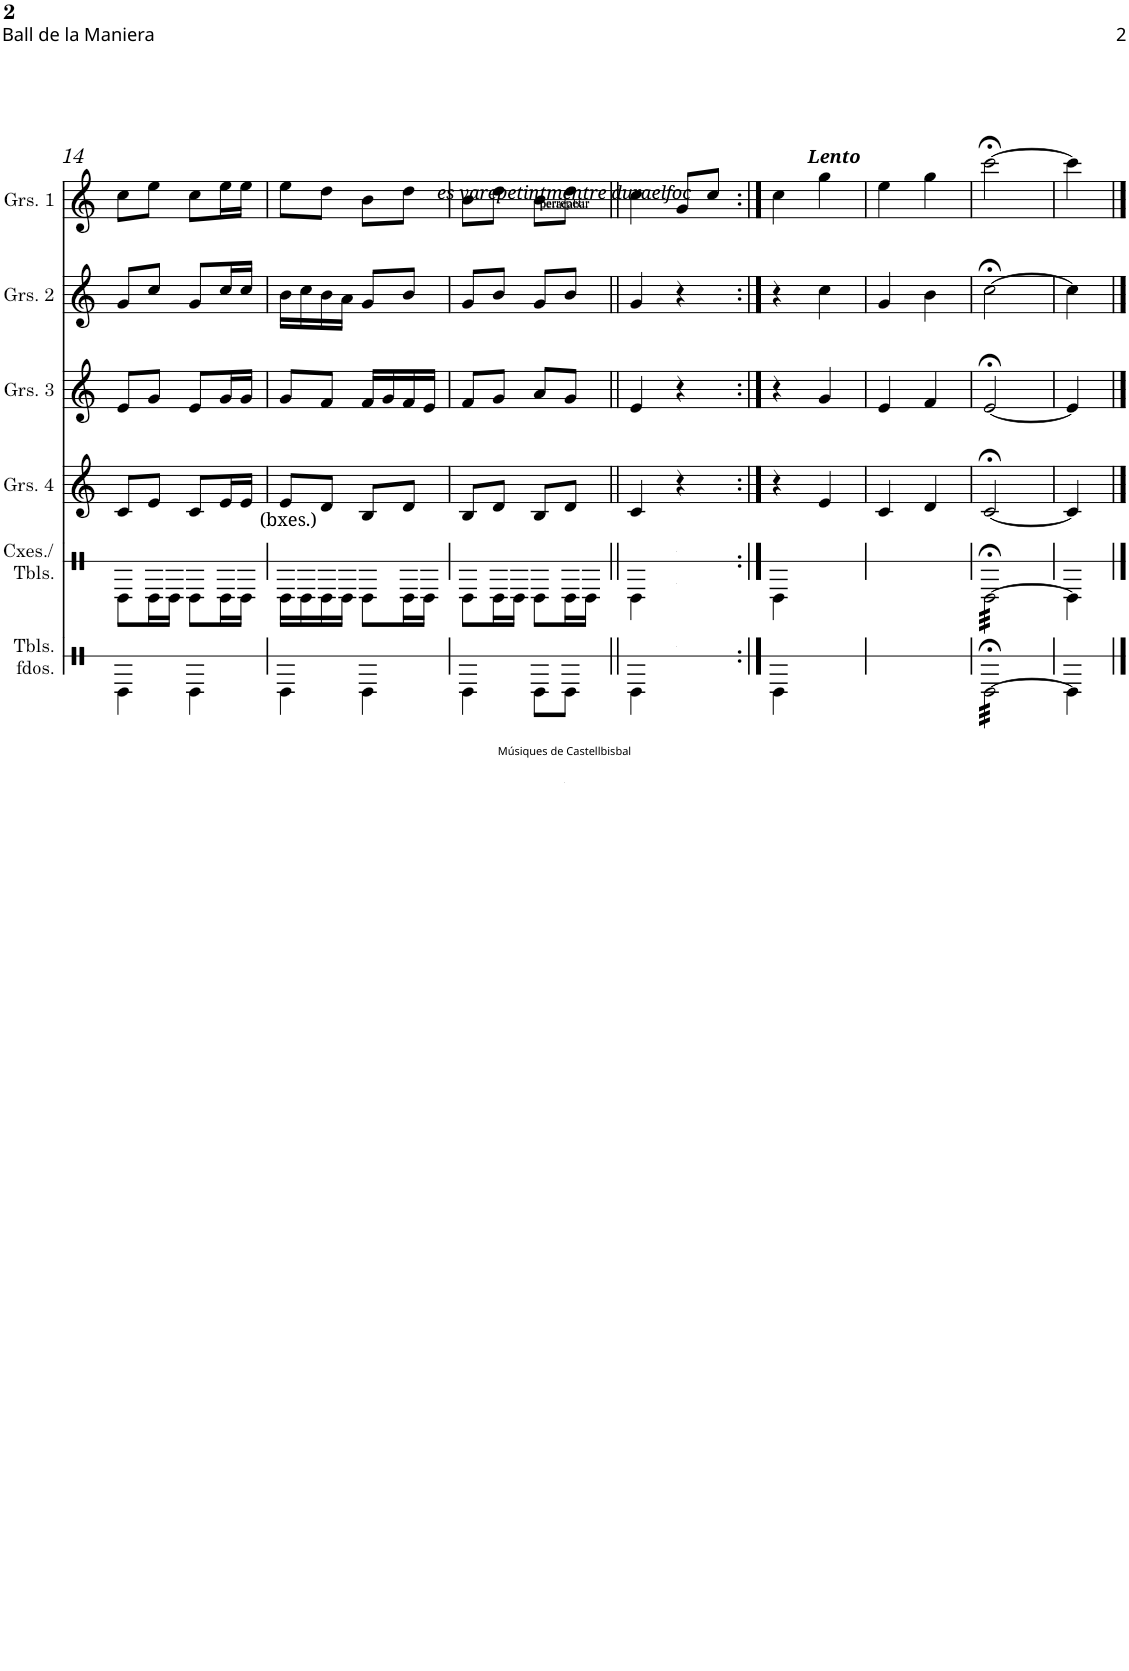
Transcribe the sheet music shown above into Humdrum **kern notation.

**kern	**kern	**kern	**kern	**kern	**kern
*part6	*part5	*part4	*part3	*part2	*part1
*staff6	*staff5	*staff4	*staff3	*staff2	*staff1
*I"Timbals fondos	*I"Caixes/ Timbals	*I"Gralles 4	*I"Gralles 3	*I"Gralles 2	*I"Gralles 1
*I'Tbls. fdos.	*I'Cxes./ Tbls.	*I'Grs. 4	*I'Grs. 3	*I'Grs. 2	*I'Grs. 1
!!LO:PB:g=z
*clefX	*clefX	*clefG2	*clefG2	*clefG2	*clefG2
*k[]	*k[]	*k[]	*k[]	*k[]	*k[]
*M2/4	*M2/4	*M2/4	*M2/4	*M2/4	*M2/4
=14	=14	=14	=14	=14	=14
4e\	8e\L	8c/L	8e/L	8g/L	8cc\L
.	16e\L	8e/J	8g/J	8cc/J	8ee\J
.	16e\JJ	.	.	.	.
4e\	8e\L	8c/L	8e/L	8g/L	8cc\L
.	16e\L	16e/L	16g/L	16cc/L	16ee\L
.	16e\JJ	16e/JJ	16g/JJ	16cc/JJ	16ee\JJ
!	!	!LO:TX:b:t=(bxes.)	!	!	!
=15	=15	=15	=15	=15	=15
4e\	16e\LL	8e/L	8g/L	16b\LL	8ee\L
.	16e\	.	.	16cc\	.
.	16e\	8d/J	8f/J	16b\	8dd\J
.	16e\JJ	.	.	16a\JJ	.
4e\	8e\L	8B/L	16f/LL	8g/L	8b\L
.	.	.	16g/	.	.
.	16e\L	8d/J	16f/	8b/J	8dd\J
.	16e\JJ	.	16e/JJ	.	.
=16	=16	=16	=16	=16	=16
4e\	8e\L	8B/L	8f/L	8g/L	8b\L
.	16e\L	8d/J	8g/J	8b/J	8dd\J
.	16e\JJ	.	.	.	.
8e\L	8e\L	8B/L	8a/L	8g/L	8b\L
8e\J	16e\L	8d/J	8g/J	8b/J	8dd\J
.	16e\JJ	.	.	.	.
=17||	=17||	=17||	=17||	=17||	=17||
4e\	4e\	4c/	4e/	4g/	4cc\
!	!LO:TX:b:t=.	!	!	!	!
!	!LO:TX:a:t=.	!	!	!	!
!LO:TX:a:t=.	!	!	!	!	!
4ryy	4ryy	4r	4r	4r	8g/L
.	.	.	.	.	8cc/J
=18:|!	=18:|!	=18:|!	=18:|!	=18:|!	=18:|!
*	*	*	*	*	*^
4e\	4e\	4r	4r	4r	4cc\	8.ryy
!	!	!	!	!	!	!LO:TX:a:Bi:t=Lento
.	.	.	.	.	.	4ryy
4ryy	4ryy	4e/	4g/	4cc\	4gg\	.
.	.	.	.	.	.	16ryy
*	*	*	*	*	*v	*v
=19	=19	=19	=19	=19	=19
2ryy	2ryy	4c/	4e/	4g/	4ee\
.	.	4d/	4f/	4b\	4gg\
=20	=20	=20	=20	=20	=20
*tremolo	*	*	*	*	*
*	*tremolo	*	*	*	*
[32e;<\LLL	[32e;<\LLL	[2c;</	[2e;</	[2cc;<\	[2ccc;<\
32e;<\	32e;<\	.	.	.	.
32e;<\	32e;<\	.	.	.	.
32e;<\	32e;<\	.	.	.	.
32e;<\	32e;<\	.	.	.	.
32e;<\	32e;<\	.	.	.	.
32e;<\	32e;<\	.	.	.	.
32e;<\	32e;<\	.	.	.	.
32e;<\	32e;<\	.	.	.	.
32e;<\	32e;<\	.	.	.	.
32e;<\	32e;<\	.	.	.	.
32e;<\	32e;<\	.	.	.	.
32e;<\	32e;<\	.	.	.	.
32e;<\	32e;<\	.	.	.	.
32e;<\	32e;<\	.	.	.	.
32e;<\JJJ	32e;<\JJJ	.	.	.	.
*	*Xtremolo	*	*	*	*
*Xtremolo	*	*	*	*	*
=21	=21	=21	=21	=21	=21
4e\]	4e\]	4c/]	4e/]	4cc\]	4ccc\]
==	==	==	==	==	==
*-	*-	*-	*-	*-	*-
